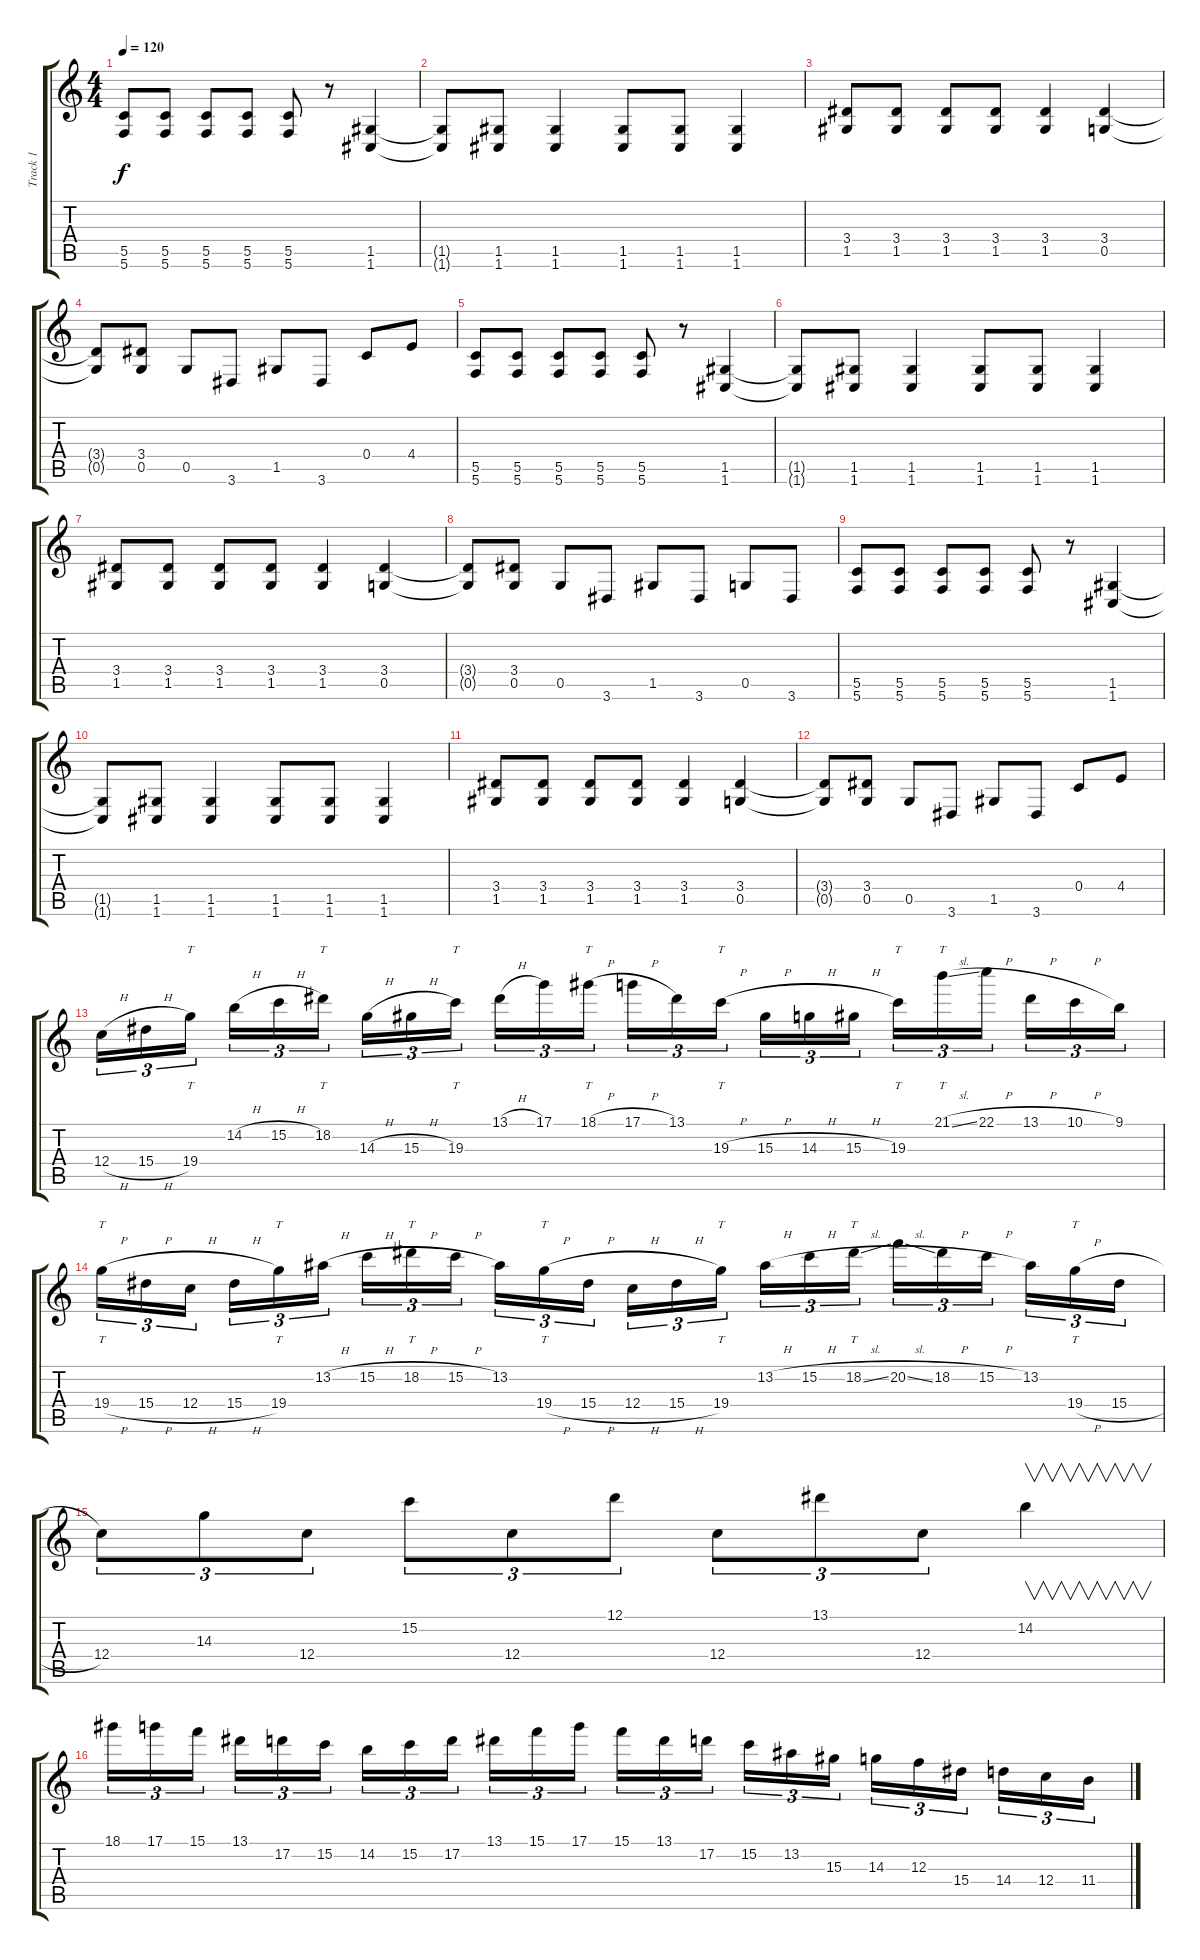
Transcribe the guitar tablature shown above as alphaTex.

\track ("Track 1" "Track 1") {instrument distortionguitar}
\staff {score tabs}
\tuning (D4 A3 F3 C3 G2 C2) {hide}
\ts (4 4)
\tempo 120
\clef g2
\ks c
(5.5 5.6).8{dy f} (5.5 5.6).8 (5.5 5.6).8 (5.5 5.6).8 (5.5 5.6).8 r.8 (1.5 1.6).4 |
(1.5{t} 1.6{t}).8 (1.5 1.6).8 (1.5 1.6).4 (1.5 1.6).8 (1.5 1.6).8 (1.5 1.6).4 |
(3.4 1.5).8 (3.4 1.5).8 (3.4 1.5).8 (3.4 1.5).8 (3.4 1.5).4 (3.4 0.5).4 |
(3.4{t} 0.5{t}).8 (3.4 0.5).8 0.5.8 3.6.8 1.5.8 3.6.8 0.4.8 4.4.8 |
(5.5 5.6).8 (5.5 5.6).8 (5.5 5.6).8 (5.5 5.6).8 (5.5 5.6).8 r.8 (1.5 1.6).4 |
(1.5{t} 1.6{t}).8 (1.5 1.6).8 (1.5 1.6).4 (1.5 1.6).8 (1.5 1.6).8 (1.5 1.6).4 |
(3.4 1.5).8 (3.4 1.5).8 (3.4 1.5).8 (3.4 1.5).8 (3.4 1.5).4 (3.4 0.5).4 |
(3.4{t} 0.5{t}).8 (3.4 0.5).8 0.5.8 3.6.8 1.5.8 3.6.8 0.5.8 3.6.8 |
(5.5 5.6).8 (5.5 5.6).8 (5.5 5.6).8 (5.5 5.6).8 (5.5 5.6).8 r.8 (1.5 1.6).4 |
(1.5{t} 1.6{t}).8 (1.5 1.6).8 (1.5 1.6).4 (1.5 1.6).8 (1.5 1.6).8 (1.5 1.6).4 |
(3.4 1.5).8 (3.4 1.5).8 (3.4 1.5).8 (3.4 1.5).8 (3.4 1.5).4 (3.4 0.5).4 |
(3.4{t} 0.5{t}).8 (3.4 0.5).8 0.5.8 3.6.8 1.5.8 3.6.8 0.4.8 4.4.8 |
12.4{h}.16{tu (3 2)} 15.4{h}.16{tu (3 2)} 19.4.16{tt tu (3 2) beam splitsecondary} 14.2{h}.16{tu (3 2)} 15.2{h}.16{tu (3 2)} 18.2.16{tt tu (3 2)} 14.3{h}.16{tu (3 2)} 15.3{h}.16{tu (3 2)} 19.3.16{tt tu (3 2) beam splitsecondary} 13.1{h}.16{tu (3 2)} 17.1.16{tu (3 2)} 18.1{h}.16{tt tu (3 2)} 17.1{h}.16{tu (3 2)} 13.1.16{tu (3 2)} 19.3{h}.16{tt tu (3 2) beam splitsecondary} 15.3{h}.16{tu (3 2)} 14.3{h}.16{tu (3 2)} 15.3{h}.16{tu (3 2)} 19.3.16{tt tu (3 2)} 21.1{sl}.16{tt tu (3 2)} 22.1{h}.16{tu (3 2) beam splitsecondary} 13.1{h}.16{tu (3 2)} 10.1{h}.16{tu (3 2)} 9.1.16{tu (3 2)} |
19.4{h}.16{tt tu (3 2)} 15.4{h}.16{tu (3 2)} 12.4{h}.16{tu (3 2) beam splitsecondary} 15.4{h}.16{tu (3 2)} 19.4.16{tt tu (3 2)} 13.2{h}.16{tu (3 2)} 15.2{h}.16{tu (3 2)} 18.2{h}.16{tt tu (3 2)} 15.2{h}.16{tu (3 2) beam splitsecondary} 13.2.16{tu (3 2)} 19.4{h}.16{tt tu (3 2)} 15.4{h}.16{tu (3 2)} 12.4{h}.16{tu (3 2)} 15.4{h}.16{tu (3 2)} 19.4.16{tt tu (3 2) beam splitsecondary} 13.2{h}.16{tu (3 2)} 15.2{h}.16{tu (3 2)} 18.2{sl}.16{tt tu (3 2)} 20.2{sl}.16{tu (3 2)} 18.2{h}.16{tu (3 2)} 15.2{h}.16{tu (3 2) beam splitsecondary} 13.2.16{tu (3 2)} 19.4{h}.16{tt tu (3 2)} 15.4{h}.16{tu (3 2)} |
12.4.8{tu (3 2)} 14.3.8{tu (3 2)} 12.4.8{tu (3 2)} 15.2.8{tu (3 2)} 12.4.8{tu (3 2)} 12.1.8{tu (3 2)} 12.4.8{tu (3 2)} 13.1.8{tu (3 2)} 12.4.8{tu (3 2)} 14.2.4{v} |
18.1.16{tu (3 2)} 17.1.16{tu (3 2)} 15.1.16{tu (3 2) beam splitsecondary} 13.1.16{tu (3 2)} 17.2.16{tu (3 2)} 15.2.16{tu (3 2)} 14.2.16{tu (3 2)} 15.2.16{tu (3 2)} 17.2.16{tu (3 2) beam splitsecondary} 13.1.16{tu (3 2)} 15.1.16{tu (3 2)} 17.1.16{tu (3 2)} 15.1.16{tu (3 2)} 13.1.16{tu (3 2)} 17.2.16{tu (3 2) beam splitsecondary} 15.2.16{tu (3 2)} 13.2.16{tu (3 2)} 15.3.16{tu (3 2)} 14.3.16{tu (3 2)} 12.3.16{tu (3 2)} 15.4.16{tu (3 2) beam splitsecondary} 14.4.16{tu (3 2)} 12.4.16{tu (3 2)} 11.4.16{tu (3 2)}
